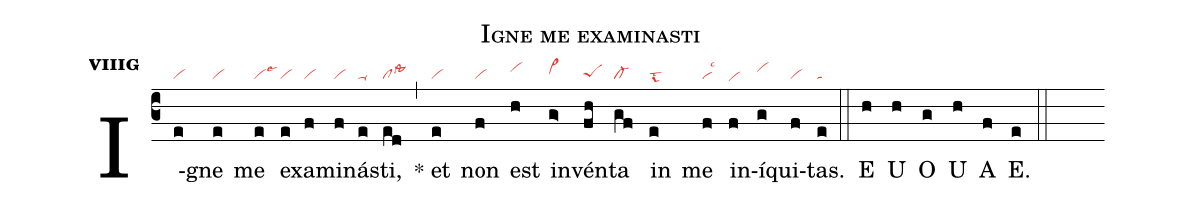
name:Igne me examinasti;
office-part:an;
mode:8g;
nabc-lines:1;
%%
initial-style: 1;
name: Igne me examinasti;
mode:8;
office-part: Antiphona;
annotation: Ant.;
annotation: viii g;
nabc-lines:1;
%%
(c3) I(e|vi)gne(e|vi) me(e|vilse3) ex(e|vi)a(f|vi)mi(f|vi)nás(e|ta-)ti,(ed|cllssta3) (,) <sp>*</sp> et(e|vi) non(f|vi) est(h|vihi) in(g>|vi>hh)vén(fh|peShg)ta(gf|cl-) in(e|gr-lst2) me(f|vilsc3) in(f|vihe)í(g|vihi)qui(f|vi)tas.(e|ta) (::)
<eu>E(h) U(h) O(g) U(h) A(f) E.(e) </eu>(::)
